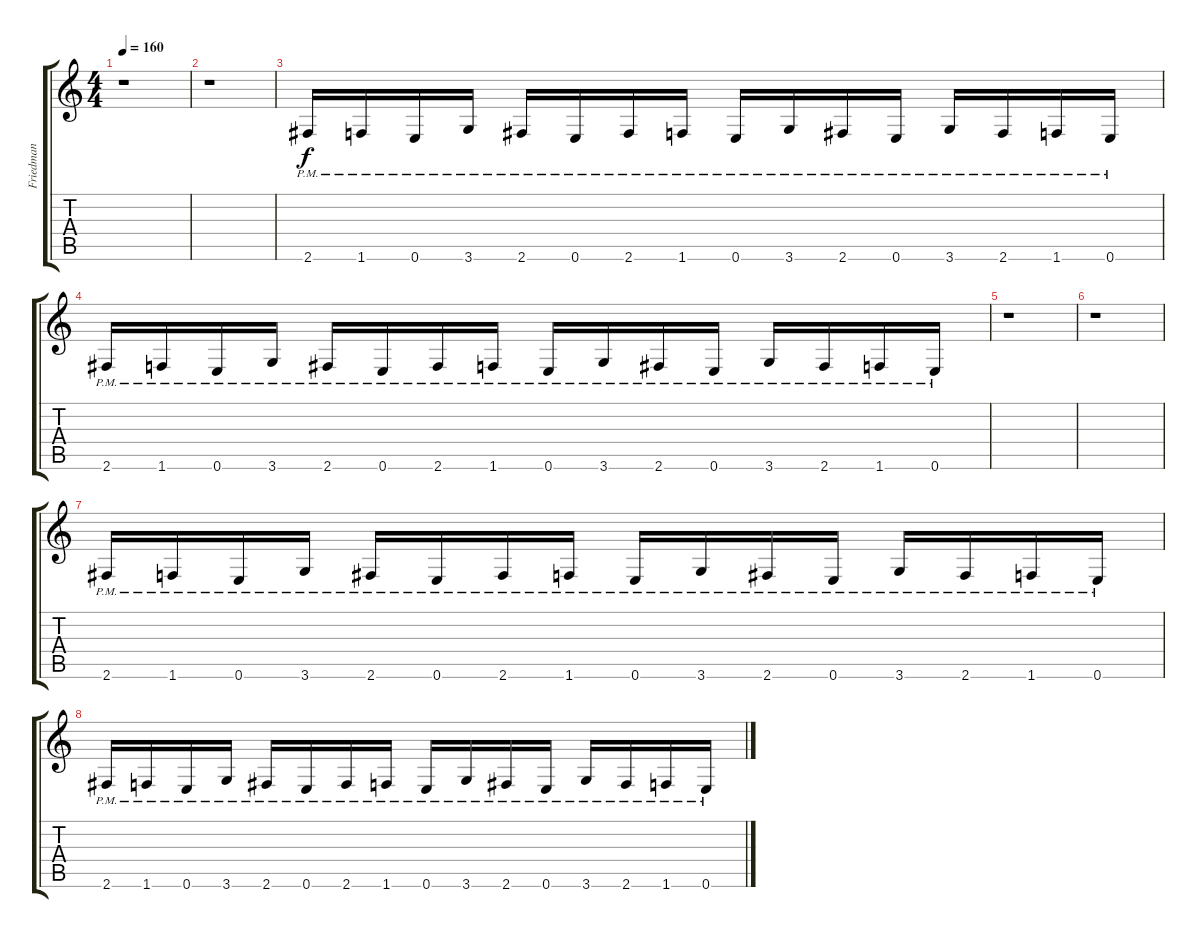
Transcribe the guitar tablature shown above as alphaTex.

\track ("Friedman" "Friedman") {instrument distortionguitar}
\staff {score tabs}
\tuning (E4 B3 G3 D3 A2 E2) {hide}
\ts (4 4)
\tempo 160
\clef g2
\ks c
r.1{dy f} |
r.1 |
2.6{pm}.16 1.6{pm}.16 0.6{pm}.16 3.6{pm}.16 2.6{pm}.16 0.6{pm}.16 2.6{pm}.16 1.6{pm}.16 0.6{pm}.16 3.6{pm}.16 2.6{pm}.16 0.6{pm}.16 3.6{pm}.16 2.6{pm}.16 1.6{pm}.16 0.6{pm}.16 |
2.6{pm}.16 1.6{pm}.16 0.6{pm}.16 3.6{pm}.16 2.6{pm}.16 0.6{pm}.16 2.6{pm}.16 1.6{pm}.16 0.6{pm}.16 3.6{pm}.16 2.6{pm}.16 0.6{pm}.16 3.6{pm}.16 2.6{pm}.16 1.6{pm}.16 0.6{pm}.16 |
r.1 |
r.1 |
2.6{pm}.16 1.6{pm}.16 0.6{pm}.16 3.6{pm}.16 2.6{pm}.16 0.6{pm}.16 2.6{pm}.16 1.6{pm}.16 0.6{pm}.16 3.6{pm}.16 2.6{pm}.16 0.6{pm}.16 3.6{pm}.16 2.6{pm}.16 1.6{pm}.16 0.6{pm}.16 |
2.6{pm}.16 1.6{pm}.16 0.6{pm}.16 3.6{pm}.16 2.6{pm}.16 0.6{pm}.16 2.6{pm}.16 1.6{pm}.16 0.6{pm}.16 3.6{pm}.16 2.6{pm}.16 0.6{pm}.16 3.6{pm}.16 2.6{pm}.16 1.6{pm}.16 0.6{pm}.16
